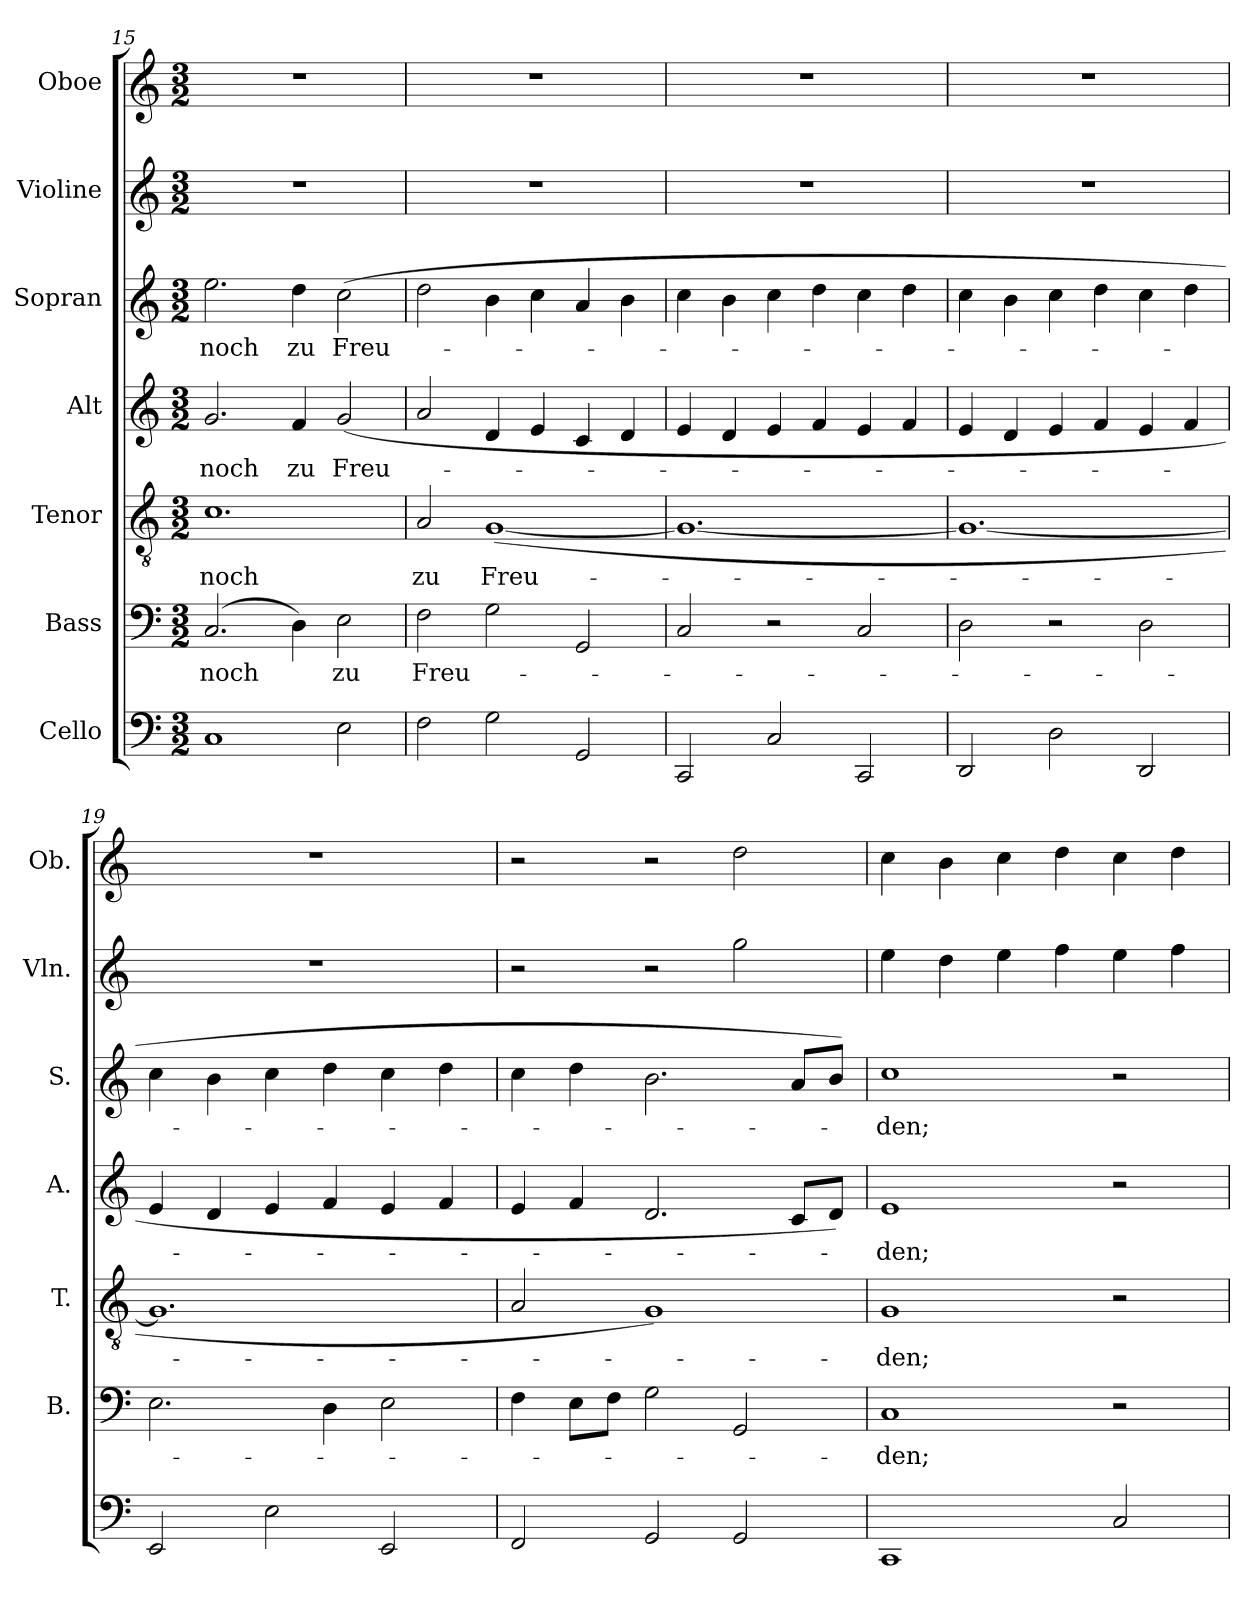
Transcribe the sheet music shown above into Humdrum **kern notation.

**kern	**kern	**text	**kern	**text	**kern	**text	**kern	**text	**kern	**kern
*part7	*part6	*part6	*part5	*part5	*part4	*part4	*part3	*part3	*part2	*part1
*staff7	*staff6	*staff6	*staff5	*staff5	*staff4	*staff4	*staff3	*staff3	*staff2	*staff1
*I"Cello	*I"Bass	*	*I"Tenor	*	*I"Alt	*	*I"Sopran	*	*I"Violine	*I"Oboe
*	*I'B.	*	*I'T.	*	*I'A.	*	*I'S.	*	*I'Vln.	*I'Ob.
*clefF4	*clefF4	*	*clefGv2	*	*clefG2	*	*clefG2	*	*clefG2	*clefG2
*	*	*	*ITrd7c12	*	*	*	*	*	*	*
*k[]	*k[]	*	*k[]	*	*k[]	*	*k[]	*	*k[]	*k[]
*C:	*C:	*	*C:	*	*C:	*	*C:	*	*C:	*C:
*M3/2	*M3/2	*	*M3/2	*	*M3/2	*	*M3/2	*	*M3/2	*M3/2
=15	=15	=15	=15	=15	=15	=15	=15	=15	=15	=15
!	!	!LO:LY:b:color=#000000	!	!	!	!	!	!	!	!
!	!	!	!	!LO:LY:b:color=#000000	!	!	!	!	!	!
!	!	!	!	!	!	!LO:LY:b:color=#000000	!	!	!	!
!	!	!	!	!	!	!	!	!LO:LY:b:color=#000000	!LO:N:vis=1	!LO:N:vis=1
1Ci	(2.Ci/	-noch	1.Ci	-noch	2.gi/	-noch	2.eei\	-noch	1.r	1.r
!	!	!	!	!	!	!LO:LY:b:color=#000000	!	!	!	!
!	!	!	!	!	!	!	!	!LO:LY:b:color=#000000	!	!
.	4Di\)	.	.	.	4fi/	zu	4ddi\	zu	.	.
!	!	!LO:LY:b:color=#000000	!	!	!	!	!	!	!	!
!	!	!	!	!	!	!LO:LY:b:color=#000000	!	!	!	!
!	!	!	!	!	!	!	!	!LO:LY:b:color=#000000	!	!
2Ei\	2Ei\	zu	.	.	(2gi/	Freu-	(2cci\	Freu-	.	.
=16	=16	=16	=16	=16	=16	=16	=16	=16	=16	=16
!	!	!LO:LY:b:color=#000000	!	!	!	!	!	!	!	!
!	!	!	!	!LO:LY:b:color=#000000	!	!	!	!	!LO:N:vis=1	!LO:N:vis=1
2Fi\	(2Fi\	Freu-	2AAi/	zu	2ai/	.	2ddi\	.	1.r	1.r
!	!	!	!	!LO:LY:b:color=#000000	!	!	!	!	!	!
2Gi\	2Gi\	.	([<1GGi	Freu-	4di/	.	4bi\	.	.	.
.	.	.	.	.	4ei/	.	4cci\	.	.	.
2GGi/	2GGi/	.	.	.	4ci/	.	4ai/	.	.	.
.	.	.	.	.	4di/	.	4bi\	.	.	.
=17	=17	=17	=17	=17	=17	=17	=17	=17	=17	=17
!	!	!	!	!	!	!	!	!	!LO:N:vis=1	!LO:N:vis=1
2CCi/	2Ci/	.	1.GGi_<	.	4ei/	.	4cci\	.	1.r	1.r
.	.	.	.	.	4di/	.	4bi\	.	.	.
2Ci/	2r	.	.	.	4ei/	.	4cci\	.	.	.
.	.	.	.	.	4fi/	.	4ddi\	.	.	.
2CCi/	2Ci/	.	.	.	4ei/	.	4cci\	.	.	.
.	.	.	.	.	4fi/	.	4ddi\	.	.	.
=18	=18	=18	=18	=18	=18	=18	=18	=18	=18	=18
!	!	!	!	!	!	!	!	!	!LO:N:vis=1	!LO:N:vis=1
2DDi/	2Di\	.	1.GGi_<	.	4ei/	.	4cci\	.	1.r	1.r
.	.	.	.	.	4di/	.	4bi\	.	.	.
2Di\	2r	.	.	.	4ei/	.	4cci\	.	.	.
.	.	.	.	.	4fi/	.	4ddi\	.	.	.
2DDi/	2Di\	.	.	.	4ei/	.	4cci\	.	.	.
.	.	.	.	.	4fi/	.	4ddi\	.	.	.
!!LO:PB:g=z
=19	=19	=19	=19	=19	=19	=19	=19	=19	=19	=19
!	!	!	!	!	!	!	!	!	!LO:N:vis=1	!LO:N:vis=1
2EEi/	2.Ei\	.	1.GGi]	.	4ei/	.	4cci\	.	1.r	1.r
.	.	.	.	.	4di/	.	4bi\	.	.	.
2Ei\	.	.	.	.	4ei/	.	4cci\	.	.	.
.	4Di\	.	.	.	4fi/	.	4ddi\	.	.	.
2EEi/	2Ei\	.	.	.	4ei/	.	4cci\	.	.	.
.	.	.	.	.	4fi/	.	4ddi\	.	.	.
=20	=20	=20	=20	=20	=20	=20	=20	=20	=20	=20
2FFi/	4Fi\	.	2AAi/	.	4ei/	.	4cci\	.	2r	2r
.	8Ei\L	.	.	.	4fi/	.	4ddi\	.	.	.
.	8Fi\J	.	.	.	.	.	.	.	.	.
2GGi/	2Gi\	.	1GGi)	.	2.di/	.	2.bi\	.	2r	2r
2GGi/	2GGi/	.	.	.	.	.	.	.	2ggi\	2ddi\
.	.	.	.	.	8ci/L	.	8ai/L	.	.	.
.	.	.	.	.	8di/J)	.	8bi/J)	.	.	.
=21	=21	=21	=21	=21	=21	=21	=21	=21	=21	=21
!	!	!LO:LY:b:color=#000000	!	!	!	!	!	!	!	!
!	!	!	!	!LO:LY:b:color=#000000	!	!	!	!	!	!
!	!	!	!	!	!	!LO:LY:b:color=#000000	!	!	!	!
!	!	!	!	!	!	!	!	!LO:LY:b:color=#000000	!	!
1CCi	1Ci	-den;	1GGi	-den;	1ei	-den;	1cci	-den;	4eei\	4cci\
.	.	.	.	.	.	.	.	.	4ddi\	4bi\
.	.	.	.	.	.	.	.	.	4eei\	4cci\
.	.	.	.	.	.	.	.	.	4ffi\	4ddi\
2Ci/	2r	.	2r	.	2r	.	2r	.	4eei\	4cci\
.	.	.	.	.	.	.	.	.	4ffi\	4ddi\
=	=	=	=	=	=	=	=	=	=	=
*-	*-	*-	*-	*-	*-	*-	*-	*-	*-	*-
